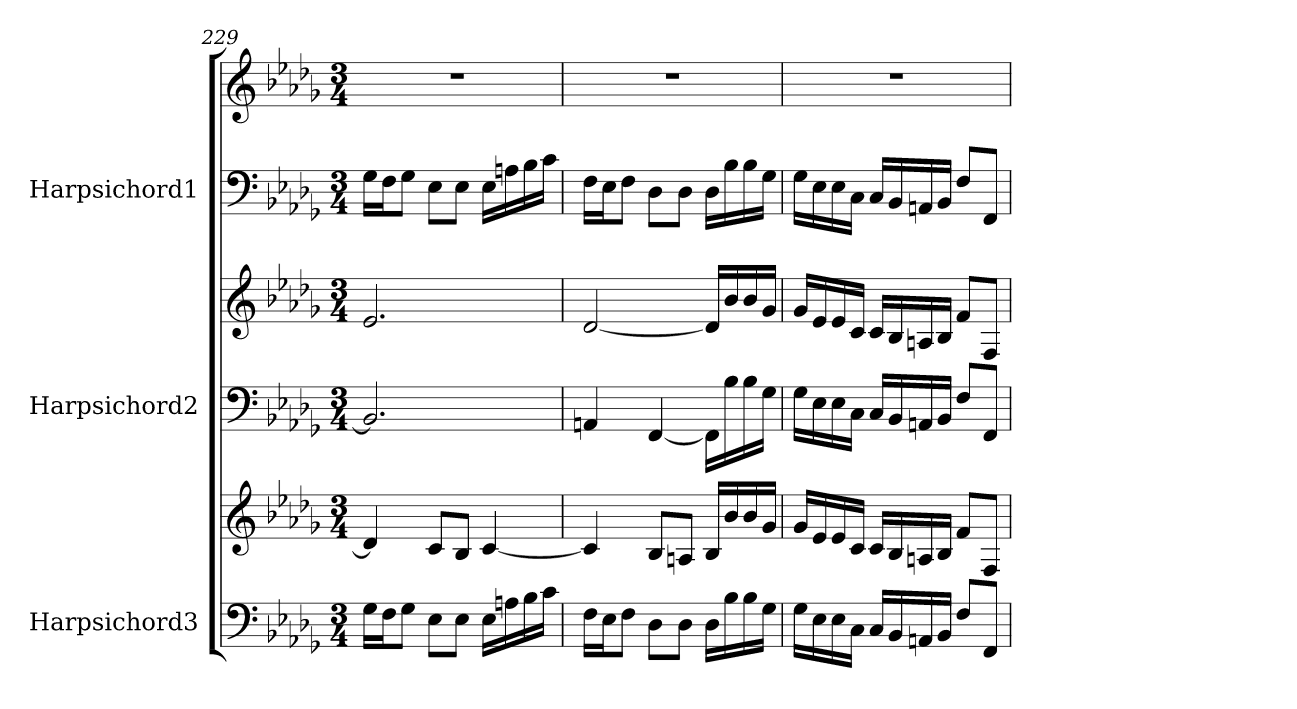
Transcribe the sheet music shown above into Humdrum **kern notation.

**kern	**kern	**kern	**kern	**kern	**kern
*part3	*part3	*part2	*part2	*part1	*part1
*staff6	*staff5	*staff4	*staff3	*staff2	*staff1
*I"Harpsichord3	*	*I"Harpsichord2	*	*I"Harpsichord1	*
*I'Hp	*	*I'Hp	*	*I'Hp	*
!!LO:LB:g=z
*clefF4	*clefG2	*clefF4	*clefG2	*clefF4	*clefG2
*k[b-e-a-d-g-]	*k[b-e-a-d-g-]	*k[b-e-a-d-g-]	*k[b-e-a-d-g-]	*k[b-e-a-d-g-]	*k[b-e-a-d-g-]
*M3/4	*M3/4	*M3/4	*M3/4	*M3/4	*M3/4
=229	=229	=229	=229	=229	=229
16G-\LL	4d-/]	2.BB-/]	2.e-/	16G-\LL	2.r
16F\J	.	.	.	16F\J	.
8G-\J	.	.	.	8G-\J	.
8E-\L	8c/L	.	.	8E-\L	.
8E-\J	8B-/J	.	.	8E-\J	.
16E-\LL	[4c/	.	.	16E-\LL	.
16An\	.	.	.	16An\	.
16B-\	.	.	.	16B-\	.
16c\JJ	.	.	.	16c\JJ	.
=230	=230	=230	=230	=230	=230
16F\LL	4c/]	4AAn/	[2d-/	16F\LL	2.r
16E-\J	.	.	.	16E-\J	.
8F\J	.	.	.	8F\J	.
8D-\L	8B-/L	[4FF/	.	8D-\L	.
8D-\J	8An/J	.	.	8D-\J	.
16D-\LL	16B-/LL	16FF\LL]	16d-/LL]	16D-\LL	.
16B-\	16b-/	16B-\	16b-/	16B-\	.
16B-\	16b-/	16B-\	16b-/	16B-\	.
16G-\JJ	16g-/JJ	16G-\JJ	16g-/JJ	16G-\JJ	.
=231	=231	=231	=231	=231	=231
16G-\LL	16g-/LL	16G-\LL	16g-/LL	16G-\LL	2.r
16E-\	16e-/	16E-\	16e-/	16E-\	.
16E-\	16e-/	16E-\	16e-/	16E-\	.
16C\JJ	16c/JJ	16C\JJ	16c/JJ	16C\JJ	.
16C/LL	16c/LL	16C/LL	16c/LL	16C/LL	.
16BB-/	16B-/	16BB-/	16B-/	16BB-/	.
16AAn/	16An/	16AAn/	16An/	16AAn/	.
16BB-/JJ	16B-/JJ	16BB-/JJ	16B-/JJ	16BB-/JJ	.
8F/L	8f/L	8F/L	8f/L	8F/L	.
8FF/J	8F/J	8FF/J	8F/J	8FF/J	.
=	=	=	=	=	=
*-	*-	*-	*-	*-	*-
